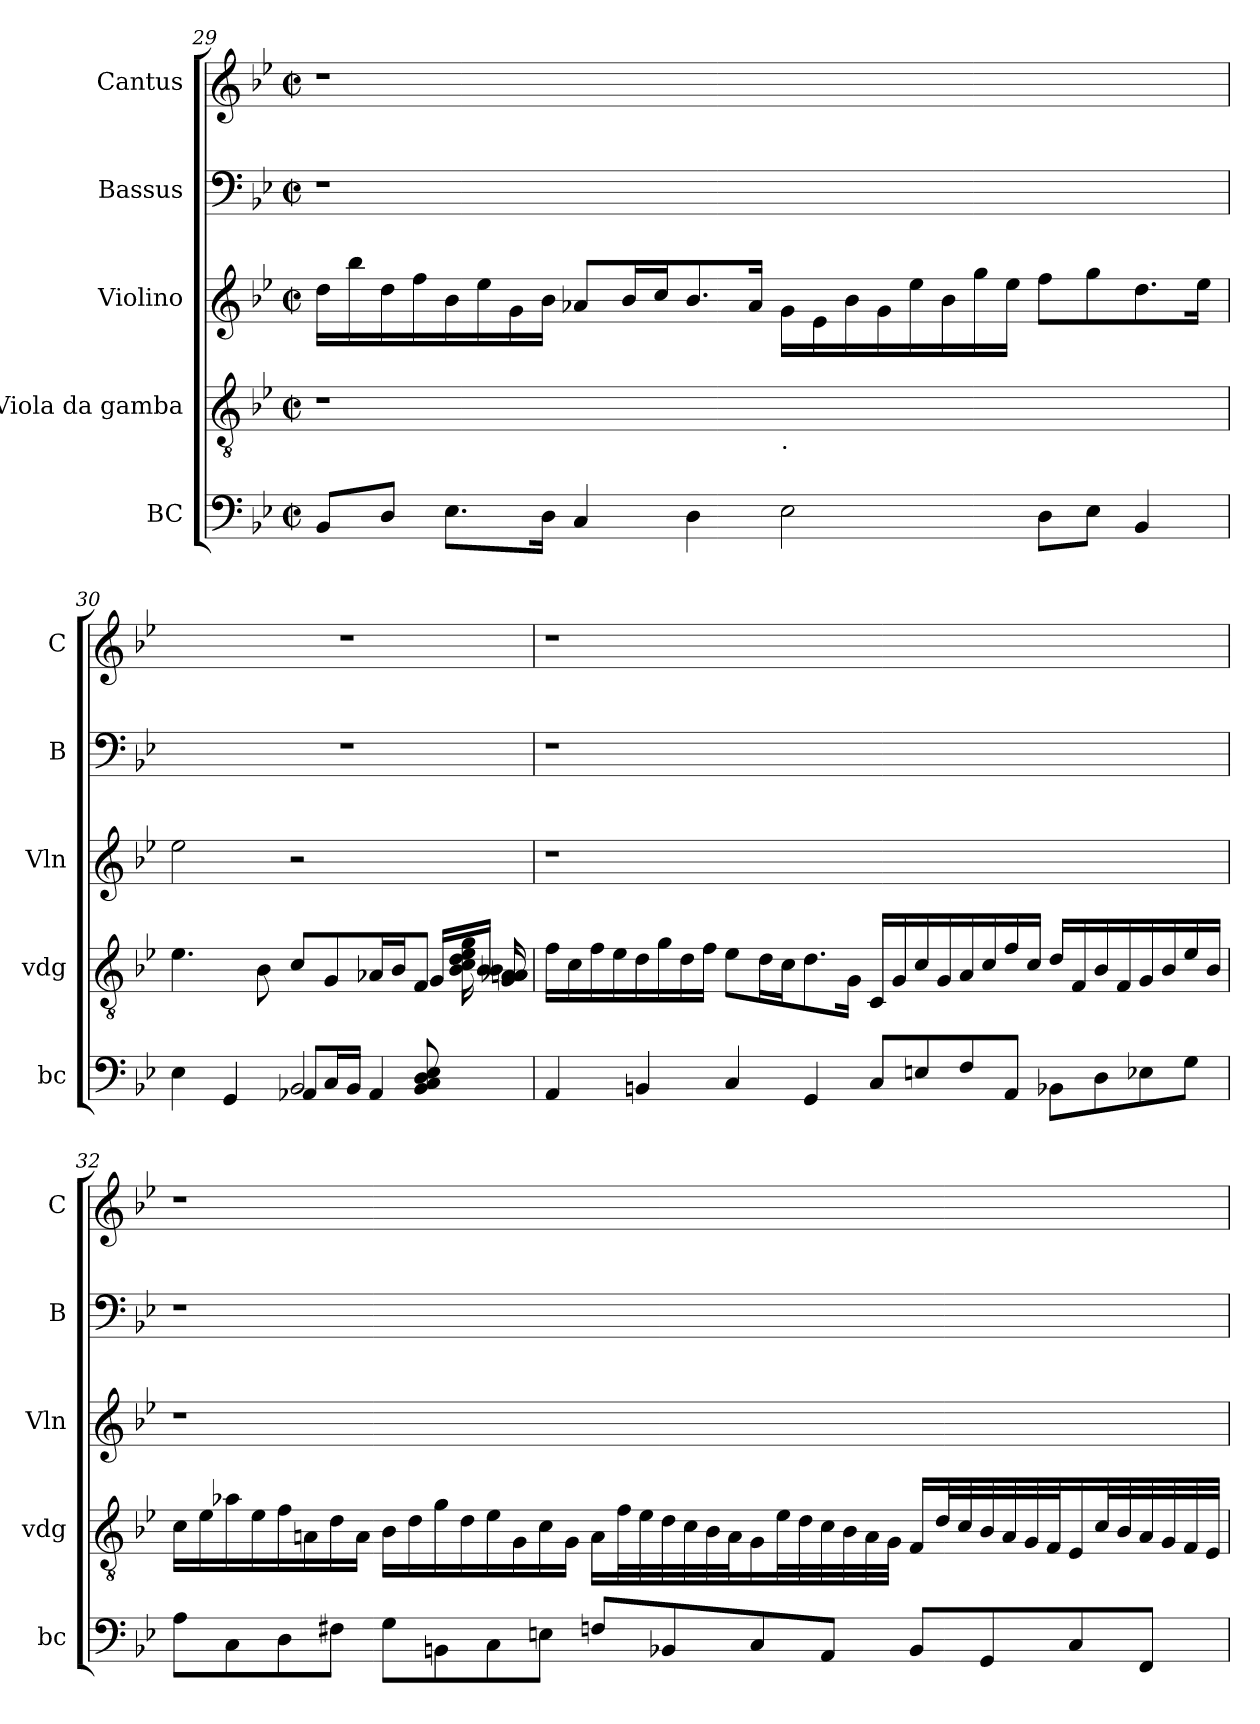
**kern	**kern	**kern	**kern	**kern
*part5	*part4	*part3	*part2	*part1
*staff5	*staff4	*staff3	*staff2	*staff1
*I"BC	*I"Viola da gamba	*I"Violino	*I"Bassus	*I"Cantus
*I'bc	*I'vdg	*I'Vln	*I'B	*I'C
!!LO:PB:g=z
*clefF4	*clefGv2	*clefG2	*clefF4	*clefG2
*k[b-e-]	*k[b-e-]	*k[b-e-]	*k[b-e-]	*k[b-e-]
*B-:	*B-:	*B-:	*B-:	*B-:
*M2/2	*M2/2	*M2/2	*M2/2	*M2/2
*met(c|)	*met(c|)	*met(c|)	*met(c|)	*met(c|)
=29	=29	=29	=29	=29
8BB-/L	1r	16dd\LL	1r	1r
.	.	16bb-\	.	.
8D/J	.	16dd\	.	.
.	.	16ff\	.	.
8.E-\L	.	16b-\	.	.
.	.	16ee-\	.	.
.	.	16g\	.	.
16D\Jk	.	16b-\JJ	.	.
4C/	.	8a-X/L	.	.
.	.	16b-/L	.	.
.	.	16cc/J	.	.
4D\	.	8.b-/	.	.
.	.	16a-/Jk	.	.
!	!LO:TX:b:t=.	!	!	!
2E-\	1ryy	16g\LL	1ryy	1ryy
.	.	16e-\	.	.
.	.	16b-\	.	.
.	.	16g\	.	.
.	.	16ee-\	.	.
.	.	16b-\	.	.
.	.	16gg\	.	.
.	.	16ee-\JJ	.	.
8D\L	.	8ff\L	.	.
8E-\J	.	8gg\	.	.
4BB-/	.	8.dd\	.	.
.	.	16ee-\Jk	.	.
=30	=30	=30	=30	=30
*^	*^	*	*	*
*	*^	*	*^	*	*	*
*	*	*	*	*	*^	*	*	*
4E-\	2ryy	2..ryy	4.e-\	2..ryy	2...ryy	2...ryy	2ee-\	1r	1r
4GG/	.	.	.	.	.	.	.	.	.
.	.	.	8B-\	.	.	.	.	.	.
2BB-/	8AA-X/L	.	8c/L	.	.	.	2r	.	.
.	16C/L	.	8G/	.	.	.	.	.	.
.	16BB-/JJ	.	.	.	.	.	.	.	.
.	4AA-/	.	16A-X/L	.	.	.	.	.	.
.	.	.	16B-/J	.	.	.	.	.	.
.	.	8BB-/ 8C/ 8D/ 8E-/	8F/J	16G/LL	.	.	.	.	.
.	.	.	.	16B-/ 16B-/JJ	16B-\ 16c\ 16d\ 16e-\ 16g\	16G/ 16A-X/ 16An/ 16A/	.	.	.
*v	*v	*v	*	*	*	*	*	*	*
*	*v	*v	*v	*v	*	*	*
!!LO:LB:g=z
=31	=31	=31	=31	=31
4AA/	16f\LL	1r	1r	1r
.	16c\	.	.	.
.	16f\	.	.	.
.	16e-\	.	.	.
4BBn/	16d\	.	.	.
.	16g\	.	.	.
.	16d\	.	.	.
.	16f\JJ	.	.	.
4C/	8e-\L	.	.	.
.	16d\L	.	.	.
.	16c\J	.	.	.
4GG/	8.d\	.	.	.
.	16G\Jk	.	.	.
8C/L	16C/LL	1ryy	1ryy	1ryy
.	16G/	.	.	.
8En/	16c/	.	.	.
.	16G/	.	.	.
8F/	16A/	.	.	.
.	16c/	.	.	.
8AA/J	16f/	.	.	.
.	16c/JJ	.	.	.
8BB-X\L	16d/LL	.	.	.
.	16F/	.	.	.
8D\	16B-/	.	.	.
.	16F/	.	.	.
8E-X\	16G/	.	.	.
.	16B-/	.	.	.
8G\J	16e-/	.	.	.
.	16B-/JJ	.	.	.
!!LO:LB:g=z
=32	=32	=32	=32	=32
8A\L	16c\LL	1r	1r	1r
.	16e-\	.	.	.
8C\	16a-X\	.	.	.
.	16e-\	.	.	.
8D\	16f\	.	.	.
.	16An\	.	.	.
8F#X\J	16d\	.	.	.
.	16A\JJ	.	.	.
8G\L	16B-\LL	.	.	.
.	16d\	.	.	.
8BBn\	16g\	.	.	.
.	16d\	.	.	.
8C\	16e-\	.	.	.
.	16G\	.	.	.
8En\J	16c\	.	.	.
.	16G\JJ	.	.	.
8Fn/L	16A\LL	1ryy	1ryy	1ryy
.	32f\L	.	.	.
.	32e-\	.	.	.
8BB-X/	32d\	.	.	.
.	32c\	.	.	.
.	32B-\	.	.	.
.	32A\J	.	.	.
8C/	16G\	.	.	.
.	32e-\L	.	.	.
.	32d\	.	.	.
8AA/J	32c\	.	.	.
.	32B-\	.	.	.
.	32A\	.	.	.
.	32G\JJJ	.	.	.
8BB-/L	16F/LL	.	.	.
.	32d/L	.	.	.
.	32c/	.	.	.
8GG/	32B-/	.	.	.
.	32A/	.	.	.
.	32G/	.	.	.
.	32F/J	.	.	.
8C/	16E-/	.	.	.
.	32c/L	.	.	.
.	32B-/	.	.	.
8FF/J	32A/	.	.	.
.	32G/	.	.	.
.	32F/	.	.	.
.	32E-/JJJ	.	.	.
=	=	=	=	=
*-	*-	*-	*-	*-
